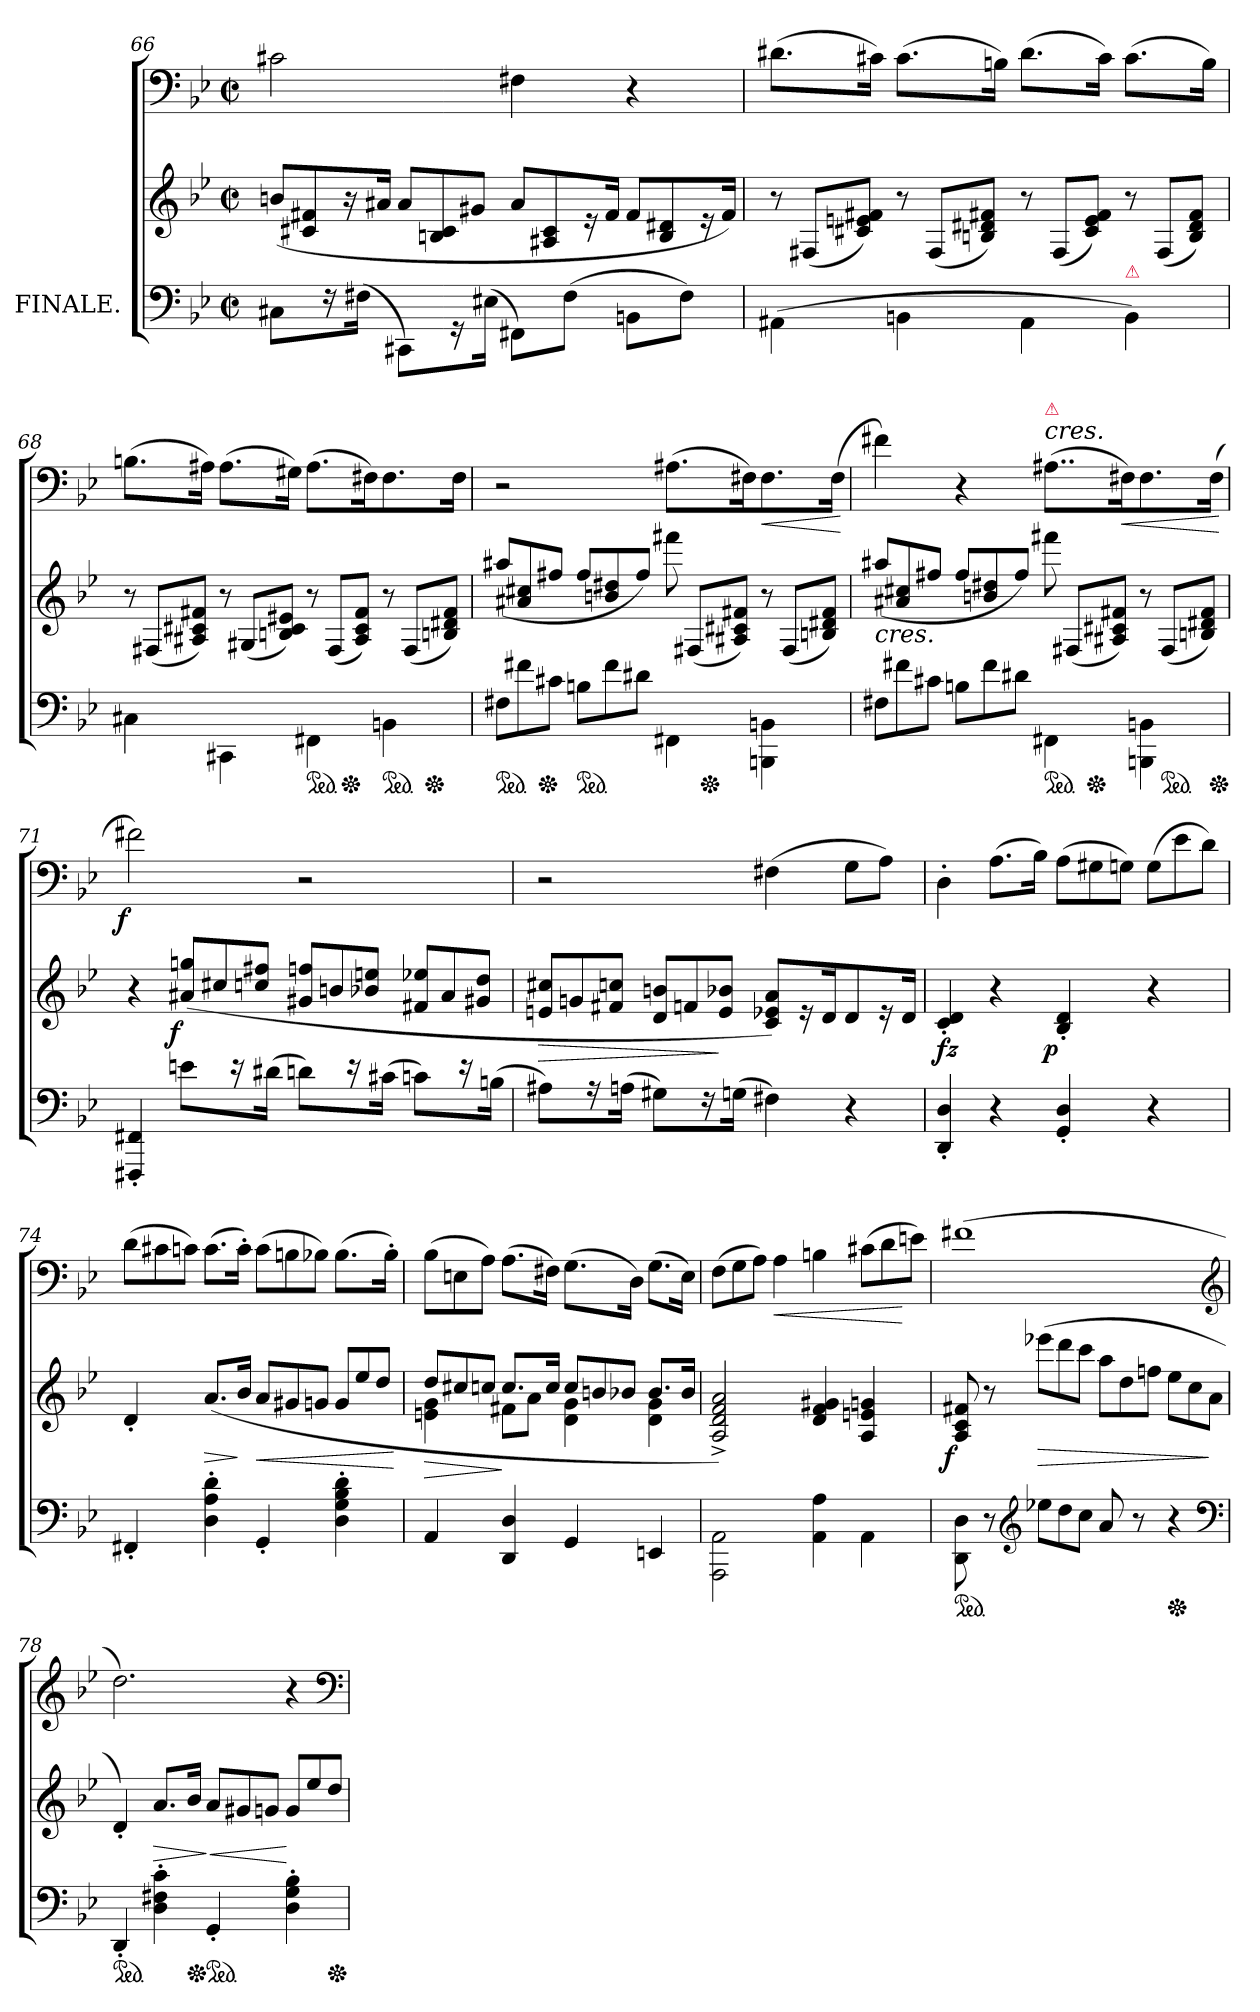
**kern	**kern	**dynam	**kern	**dynam
*part2	*part2	*part2	*part1	*part1
*staff3	*staff2	*staff2/3	*staff1	*staff1
*I"FINALE.	*	*	*	*
*clefF4	*clefG2	*	*clefF4	*
*k[b-e-]	*k[b-e-]	*	*k[b-e-]	*
*M2/2	*M2/2	*	*M2/2	*
*met(c|)	*met(c|)	*	*met(c|)	*
*	*Xtuplet	*	*	*
=66	=66	=66	=66	=66
8C#X\L	(>12bnL	.	2c#X!	.
.	12c#X 12f#X	.	.	.
16r	.	.	.	.
.	24r	.	.	.
(>16F#XJk	.	.	.	.
.	24a#XJk	.	.	.
8CC#X\L)	12a#L	.	.	.
.	12Bn 12c#	.	.	.
16r	.	.	.	.
.	12g#XJ	.	.	.
(>16E#XJk	.	.	.	.
8FF#X\L)	12a#L	.	4F#X!	.
.	12A#X 12c#	.	.	.
(>8F#J	.	.	.	.
.	24r	.	.	.
.	24f#Jk	.	.	.
8BBn\L	12f#L	.	4r	.
.	12B 12d#X	.	.	.
8F#J)	.	.	.	.
.	24r	.	.	.
.	24f#Jk)	.	.	.
=67	=67	=67	=67	=67
(<4AA#X\	12r	.	(>8.d#X!\L	.
.	(>12F#XL	.	.	.
.	12c#X 12en 12f#XJ)	.	.	.
.	.	.	16c#X!Jk)	.
4BBn\	12r	.	(>8.c#!\L	.
.	(>12F#/L	.	.	.
.	12Bn 12d#X 12f#XJ)	.	.	.
.	.	.	16Bn!Jk)	.
4AA#\	12r	.	(>8.d#!\L	.
.	(>12F#/L	.	.	.
.	12c# 12e 12f#J)	.	.	.
.	.	.	16c#!Jk)	.
!LO:TX:a:color=crimson:t=⚠	!	!	!	!
4BB\)	12r	.	(>8.c#!\L	.
.	(>12F#/L	.	.	.
.	12B 12d# 12f#J)	.	.	.
.	.	.	16B!Jk)	.
=68	=68	=68	=68	=68
*	*^	*	*	*
4C#X\	12r	2ryy	.	(>8.Bn!\L	.
.	(>12F#XL	.	.	.	.
.	12A#X 12c#X 12f#XJ)	.	.	.	.
.	.	.	.	16A#X!Jk)	.
4CC#X\	12r	.	.	(>8.A#!\L	.
.	(>12G#XL	.	.	.	.
.	12Bn/ 12c#/ 12e#X/J)	.	.	.	.
.	.	.	.	16G#X!Jk)	.
*ped	*	*	*	*	*
4FF#X\	12r	8ryy	.	(>8.A#!\L	.
.	(>12F#/L	.	.	.	.
*Xped	*	*	*	*	*
.	.	4.ryy	.	.	.
.	12A#/ 12c#/ 12f#/J)	.	.	.	.
.	.	.	.	16F#X!K)	.
*ped	*	*	*	*	*
4BBn\	12r	.	.	8.F#!	.
.	(>12F#/L	.	.	.	.
*Xped	*	*	*	*	*
.	12Bn 12d#X 12f#J)	.	.	.	.
.	.	.	.	16F#!Jk	.
=69	=69	=69	=69	=69	=69
*Xtuplet	*	*	*	*	*
*ped	*	*	*	*	*
12F#XL	(>12aa#X/L	2ryy	.	2r	.
12f#X	12a#X 12cc#X	.	.	.	.
*Xped	*	*	*	*	*
12c#XJ	12ff#XJ	.	.	.	.
*ped	*	*	*	*	*
12BnL	12ff#/L	.	.	.	.
12f#\	12bn/ 12dd#X/	.	.	.	.
12d#XJ	12ff#J)	.	.	.	.
4FF#X\	12fff#X	8ryy	.	(>8.A#X!\L	.
.	(>12F#XL	.	.	.	.
*Xped	*	*	*	*	*
.	.	4.ryy	.	.	.
.	12A#X 12c#X 12f#XJ)	.	.	.	.
.	.	.	.	16F#X!K)	.
!	!	!	!	!	!LO:HP:b
4BBBn\ 4BBn\	12r	.	.	8.F#!	<
.	(>12F#/L	.	.	.	.
.	12Bn 12d#X 12f#J)	.	.	.	.
.	.	.	.	(>16F#!Jk	.
.	.	.	.	.	[
=70	=70	=70	=70	=70	=70
!	!LO:TX:c:i:t=cres.	!	!	!	!
12F#XL	(>12aa#X/L	2...ryy	.	4f#X!)	.
12f#X	12a#X 12cc#X	.	.	.	.
12c#XJ	12ff#XJ	.	.	.	.
12BnL	12ff#/L	.	.	4r	.
12f#\	12bn/ 12dd#X/	.	.	.	.
12d#XJ	12ff#J)	.	.	.	.
!	!	!	!	!LO:TX:a:i:t=cres.	!
!	!	!	!	!LO:TX:a:color=crimson:t=⚠	!
!	!	!	!	!LO:N:vis=8..	!
*ped	*	*	*	*	*
4FF#X\	12fff#X	.	.	(>8.A#X!\L	.
.	(>12F#XL	.	.	.	.
*Xped	*	*	*	*	*
.	12A#X 12c#X 12f#XJ)	.	.	.	.
!	!	!	!	!	!LO:HP:b
.	.	.	.	16F#X!K)	<
4BBBn\ 4BBn\	12r	.	.	8.F#!	.
*ped	*	*	*	*	*
.	(>12F#/L	.	.	.	.
.	12Bn 12d#X 12f#J)	.	.	.	.
*Xped	*	*	*	*	*
.	.	16ryy	.	(>16F#!Jk	.
.	.	.	.	.	[
=71	=71	=71	=71	=71	=71
!	!	!	!	!	!LO:DY:rj
*	*v	*v	*	*	*
4FFF#X' 4FF#X'	4r	.	2f#X!)	f
!	!	!LO:DY:rj	!	!
8en\L	(>12a#X/ 12ggn/L	f	.	.
.	12cc#X/	.	.	.
16re	.	.	.	.
.	12ccn 12ff#XJ	.	.	.
(<16d#XJk	.	.	.	.
8dn\L)	12g#X/ 12ffn/L	.	2r	.
.	12bn/	.	.	.
16re	.	.	.	.
.	12b-X 12eenJ	.	.	.
(<16c#XJk	.	.	.	.
8cn\L)	12f#X/ 12ee-X/L	.	.	.
.	12a#/	.	.	.
16re	.	.	.	.
.	12g#X 12ddJ	.	.	.
(<16Bn\Jk	.	.	.	.
=72	=72	=72	=72	=72
8A#XL)	12en 12cc#XL	>	2r	.
.	12gn	.	.	.
16r	.	.	.	.
.	12f#X 12ccnJ	.	.	.
(>16AnJk	.	.	.	.
8G#XL)	12d 12bnL	.	.	.
.	12fn	.	.	.
16r	.	.	.	.
.	12e 12b-XJ	]	.	.
(>16GnJk	.	.	.	.
4F#X)	8c 8e-X 8aL)	.	(>4F#X!	.
.	16r	.	.	.
.	16dK	.	.	.
4r	8d	.	8G!\L	.
.	16r	.	8A!J)	.
.	16dJk	.	.	.
=73	=73	=73	=73	=73
4DD' 4D'	4c' 4d'	fz	4D'!	.
4r	4r	.	(>8.A!\L	.
.	.	.	16B-!Jk)	.
*	*	*	*Xtuplet	*
!	!	!LO:DY:rj	!	!
4GG' 4D'	4B-' 4d'	p	(>12A!\L	.
.	.	.	12G#X!	.
.	.	.	12Gn!J)	.
4r	4r	.	(>12G!\L	.
.	.	.	12e-!	.
.	.	.	12d!J)	.
=74	=74	=74	=74	=74
4FF#X'	4d'	.	(>12d!\L	.
.	.	.	12c#X!	.
.	.	.	12cn!J)	.
4D' 4A' 4d'	(>8.aL	>	(>8.c!\L	.
.	16b-Jk	]	16c'!Jk)	.
4GG'	12aL	<	(>12c!\L	.
.	12g#X	.	12Bn!	.
.	12gnJ	.	12B-X!J)	.
4D' 4G' 4B-' 4d'	12g/L	.	(>8.B-!\L	.
.	12ee-	.	.	.
.	12ddJ	.	.	.
.	.	.	16B-'!Jk)	.
.	.	[	.	.
=75	=75	=75	=75	=75
*	*^	*	*	*
4AA	12ddL	4en 4g	>	(>12B-!\L	.
.	12cc#X	.	.	12En!	.
.	12ccnJ	.	.	12A!J)	.
4DD 4D	8.ccL	8f#XL	]	(>8.A!\L	.
.	.	8aJ	.	.	.
.	16ccJk	.	.	16F#X!Jk)	.
4GG	12ccL	4d 4g	.	(>8.G!\L	.
.	12bn	.	.	.	.
.	12b-XJ	.	.	.	.
.	.	.	.	16D!Jk)	.
4EEn	8.b-L	4d 4g	.	(>8.G!\L	.
.	16b-Jk	.	.	16E!Jk)	.
*	*v	*v	*	*	*
=76	=76	=76	=76	=76
2AAA\ 2AA\	2A^</ 2d^</ 2f^</ 2a^</)	.	(>12F!\L	.
.	.	.	12G!	.
.	.	.	12A!J)	.
!	!	!	!	!LO:HP:b
.	.	.	4A!	<
4AA 4A	4d 4f 4g#X	.	4Bn!	.
4AA\	4A/ 4en/ 4gn/	.	(>12c#X!\L	.
.	.	.	12d!	.
.	.	.	12en!J)	[
=77	=77	=77	=77	=77
!	!	!LO:DY:rj	!	!
*ped	*	*	*	*
8DD\ 8D\	8A/ 8c/ 8f#X/	f	(>1f#X!	.
8r	8r	.	.	.
*clefG2	*	*	*	*
12ee-XL	(>12eee-XL	>	.	.
12dd	12ddd	.	.	.
12ccJ	12cccJ	.	.	.
8a	12aaL	.	.	.
.	12dd	.	.	.
8r	.	.	.	.
.	12ffnJ	.	.	.
*Xped	*	*	*	*
4r	12ee-L	.	.	.
.	12cc	.	.	.
.	12aJ	]	.	.
*clefF4	*	*	*clefG2	*
=78	=78	=78	=78	=78
*ped	*	*	*	*
4DD'	4d')	.	2.dd!)	.
4D' 4F#X' 4c'	8.aL	>	.	.
*Xped	*	*	*	*
.	16b-Jk	.	.	.
*ped	*	*	*	*
4GG'	12aL	] <	.	.
.	12g#X	.	.	.
.	12gnJ	.	.	.
4D' 4G' 4B-'	12g/L	[	4r	.
.	12ee-	.	.	.
*Xped	*	*	*	*
.	12ddJ	.	.	.
*	*	*	*clefF4	*
=	=	=	=	=
*-	*-	*-	*-	*-
